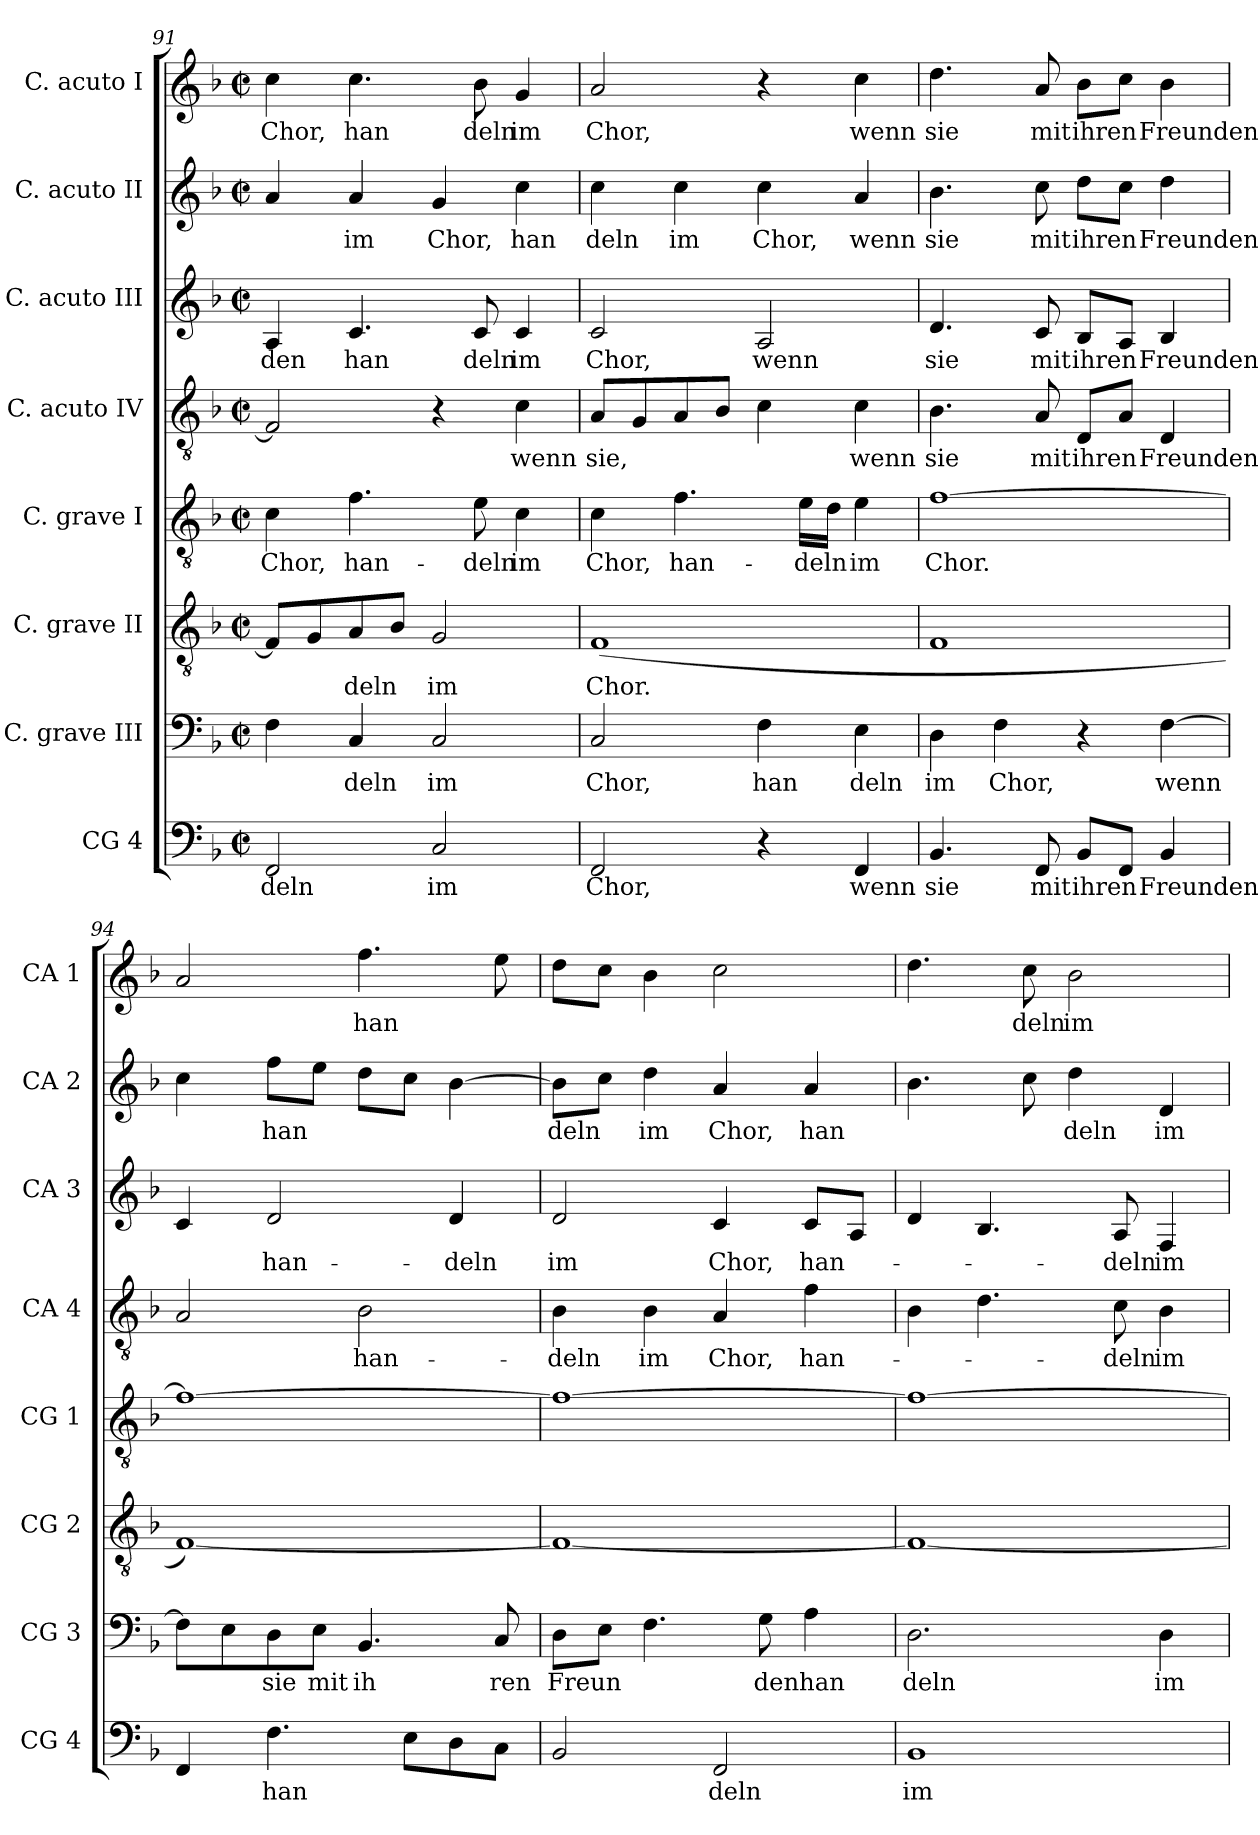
**kern	**text	**kern	**text	**kern	**text	**kern	**text	**kern	**text	**kern	**text	**kern	**text	**kern	**text
*part8	*part8	*part7	*part7	*part6	*part6	*part5	*part5	*part4	*part4	*part3	*part3	*part2	*part2	*part1	*part1
*staff8	*staff8	*staff7	*staff7	*staff6	*staff6	*staff5	*staff5	*staff4	*staff4	*staff3	*staff3	*staff2	*staff2	*staff1	*staff1
*I"CG 4	*	*I"C. grave III	*	*I"C. grave II	*	*I"C. grave I	*	*I"C. acuto IV	*	*I"C. acuto III	*	*I"C. acuto II	*	*I"C. acuto I	*
*I'CG 4	*	*I'CG 3	*	*I'CG 2	*	*I'CG 1	*	*I'CA 4	*	*I'CA 3	*	*I'CA 2	*	*I'CA 1	*
*clefF4	*	*clefF4	*	*clefGv2	*	*clefGv2	*	*clefGv2	*	*clefG2	*	*clefG2	*	*clefG2	*
*ITrd-3c-5	*	*ITrd-3c-5	*	*	*	*ITrd-3c-5	*	*ITrd-3c-5	*	*ITrd-3c-5	*	*ITrd-3c-5	*	*ITrd-3c-5	*
*k[b-e-]	*	*k[b-e-]	*	*k[b-]	*	*k[b-e-]	*	*k[b-e-]	*	*k[b-e-]	*	*k[b-e-]	*	*k[b-e-]	*
*B-:	*	*B-:	*	*F:	*	*B-:	*	*B-:	*	*B-:	*	*B-:	*	*B-:	*
*M2/2	*	*M2/2	*	*M2/2	*	*M2/2	*	*M2/2	*	*M2/2	*	*M2/2	*	*M2/2	*
*met(c|)	*	*met(c|)	*	*met(c|)	*	*met(c|)	*	*met(c|)	*	*met(c|)	*	*met(c|)	*	*met(c|)	*
=91	=91	=91	=91	=91	=91	=91	=91	=91	=91	=91	=91	=91	=91	=91	=91
!	!LO:LY:b:cj	!	!	!	!	!	!LO:LY:b:cj	!	!	!	!LO:LY:b:cj	!	!	!	!LO:LY:b:cj
2BB-/	deln	4B-\	.	8F/L]	.	4f\	Chor,	2B-/]	.	4d/	den	4dd/	.	4ff\	Chor,
.	.	.	.	8G/	.	.	.	.	.	.	.	.	.	.	.
!	!	!	!LO:LY:b:cj	!	!LO:LY:b	!	!LO:LY:b:cj	!	!	!	!LO:LY:b:cj	!	!LO:LY:b:cj	!	!LO:LY:b:cj
.	.	4F/	deln	8A/	deln	4.b-\	han-	.	.	4.f/	han	4dd/	im	4.ff\	han
.	.	.	.	8B-/J	.	.	.	.	.	.	.	.	.	.	.
!	!LO:LY:b:cj	!	!LO:LY:b:cj	!	!LO:LY:b:cj	!	!	!	!	!	!	!	!LO:LY:b:cj	!	!
2F/	im	2F/	im	2G/	im	.	.	4r	.	.	.	4cc/	Chor,	.	.
!	!	!	!	!	!	!	!LO:LY:b:cj	!	!	!	!LO:LY:b:cj	!	!	!	!LO:LY:b:cj
.	.	.	.	.	.	8a\	-deln	.	.	8f/	deln	.	.	8ee-\	deln
!	!	!	!	!	!	!	!LO:LY:b:cj	!	!LO:LY:b:cj	!	!LO:LY:b:cj	!	!LO:LY:b:cj	!	!LO:LY:b:cj
.	.	.	.	.	.	4f\	im	4f\	wenn	4f/	im	4ff\	han	4cc/	im
=92	=92	=92	=92	=92	=92	=92	=92	=92	=92	=92	=92	=92	=92	=92	=92
!	!LO:LY:b:cj	!	!LO:LY:b:cj	!	!LO:LY:b	!	!LO:LY:b:cj	!	!LO:LY:b	!	!LO:LY:b:cj	!	!LO:LY:b:cj	!	!LO:LY:b:cj
2BB-/	Chor,	2F/	Chor,	(>1F	Chor.	4f\	Chor,	8d/L	sie,	2f/	Chor,	4ff\	deln	2dd/	Chor,
.	.	.	.	.	.	.	.	8c/	.	.	.	.	.	.	.
!	!	!	!	!	!	!	!LO:LY:b:cj	!	!	!	!	!	!LO:LY:b:cj	!	!
.	.	.	.	.	.	4.b-\	han-	8d/	.	.	.	4ff\	im	.	.
.	.	.	.	.	.	.	.	8e-/J	.	.	.	.	.	.	.
!	!	!	!LO:LY:b:cj	!	!	!	!	!	!	!	!LO:LY:b:cj	!	!LO:LY:b:cj	!	!
4r	.	4B-\	han	.	.	.	.	4f\	.	2d/	wenn	4ff\	Chor,	4r	.
!	!	!	!	!	!	!	!LO:LY:b	!	!	!	!	!	!	!	!
.	.	.	.	.	.	16a\L	-deln	.	.	.	.	.	.	.	.
.	.	.	.	.	.	16g\J	.	.	.	.	.	.	.	.	.
!	!LO:LY:b:cj	!	!LO:LY:b:cj	!	!	!	!LO:LY:b:cj	!	!LO:LY:b:cj	!	!	!	!LO:LY:b:cj	!	!LO:LY:b:cj
4BB-/	wenn	4A\	deln	.	.	4a\	im	4f\	wenn	.	.	4dd/	wenn	4ff\	wenn
!!LO:LB:g=z
=93	=93	=93	=93	=93	=93	=93	=93	=93	=93	=93	=93	=93	=93	=93	=93
!	!LO:LY:b:cj	!	!LO:LY:b:cj	!	!	!	!LO:LY:b	!	!LO:LY:b:cj	!	!LO:LY:b:cj	!	!LO:LY:b:cj	!	!LO:LY:b:cj
4.E-/	sie	4G\	im	1F	.	[>1b-	Chor.	4.e-\	sie	4.g/	sie	4.ee-\	sie	4.gg\	sie
!	!	!	!LO:LY:b:cj	!	!	!	!	!	!	!	!	!	!	!	!
.	.	4B-\	Chor,	.	.	.	.	.	.	.	.	.	.	.	.
!	!LO:LY:b:cj	!	!	!	!	!	!	!	!LO:LY:b:cj	!	!LO:LY:b:cj	!	!LO:LY:b:cj	!	!LO:LY:b:cj
8BB-/	mit	.	.	.	.	.	.	8d/	mit	8f/	mit	8ff\	mit	8dd/	mit
!	!LO:LY:b	!	!	!	!	!	!	!	!LO:LY:b	!	!LO:LY:b	!	!LO:LY:b	!	!LO:LY:b
8E-/L	ihren	4r	.	.	.	.	.	8G/L	ihren	8e-/L	ihren	8gg\L	ihren	8ee-\L	ihren
8BB-/J	.	.	.	.	.	.	.	8d/J	.	8d/J	.	8ff\J	.	8ff\J	.
!	!LO:LY:b:cj	!	!LO:LY:b	!	!	!	!	!	!LO:LY:b:cj	!	!LO:LY:b:cj	!	!LO:LY:b:cj	!	!LO:LY:b:cj
4E-/	Freunden	[>4B-\	wenn	.	.	.	.	4G/	Freunden	4e-/	Freunden	4gg\	Freunden	4ee-\	Freunden
=94	=94	=94	=94	=94	=94	=94	=94	=94	=94	=94	=94	=94	=94	=94	=94
4BB-/	.	8B-\L]	.	[<1F)	.	1b-_>	.	2d/	.	4f/	.	4ff\	.	2dd/	.
.	.	8A\	.	.	.	.	.	.	.	.	.	.	.	.	.
!	!LO:LY:b	!	!LO:LY:b:cj	!	!	!	!	!	!	!	!LO:LY:b:cj	!	!LO:LY:b	!	!
4.B-\	han	8G\	sie	.	.	.	.	.	.	2g/	han-	8bb-\L	han	.	.
!	!	!	!LO:LY:b:cj	!	!	!	!	!	!	!	!	!	!	!	!
.	.	8A\J	mit	.	.	.	.	.	.	.	.	8aa\J	.	.	.
!	!	!	!LO:LY:b:cj	!	!	!	!	!	!LO:LY:b:cj	!	!	!	!	!	!LO:LY:b
.	.	4.E-/	ih	.	.	.	.	2e-\	han-	.	.	8gg\L	.	4.bb-\	han
8A\L	.	.	.	.	.	.	.	.	.	.	.	8ff\J	.	.	.
!	!	!	!	!	!	!	!	!	!	!	!LO:LY:b:cj	!	!	!	!
8G\	.	.	.	.	.	.	.	.	.	4g/	-deln	[>4ee-\	.	.	.
!	!	!	!LO:LY:b:cj	!	!	!	!	!	!	!	!	!	!	!	!
8F\J	.	8F/	ren	.	.	.	.	.	.	.	.	.	.	8aa\	.
=95	=95	=95	=95	=95	=95	=95	=95	=95	=95	=95	=95	=95	=95	=95	=95
!	!	!	!LO:LY:b	!	!	!	!	!	!LO:LY:b:cj	!	!LO:LY:b:cj	!	!LO:LY:b	!	!
2E-/	.	8G\L	Freun	1F_<	.	1b-_>	.	4e-\	-deln	2g/	im	8ee-\L]	deln	8gg\L	.
.	.	8A\J	.	.	.	.	.	.	.	.	.	8ff\J	.	8ff\J	.
!	!	!	!	!	!	!	!	!	!LO:LY:b:cj	!	!	!	!LO:LY:b:cj	!	!
.	.	4.B-\	.	.	.	.	.	4e-\	im	.	.	4gg\	im	4ee-\	.
!	!LO:LY:b:cj	!	!	!	!	!	!	!	!LO:LY:b:cj	!	!LO:LY:b:cj	!	!LO:LY:b:cj	!	!
2BB-/	deln	.	.	.	.	.	.	4d/	Chor,	4f/	Chor,	4dd/	Chor,	2ff\	.
!	!	!	!LO:LY:b:cj	!	!	!	!	!	!	!	!	!	!	!	!
.	.	8c\	den	.	.	.	.	.	.	.	.	.	.	.	.
!	!	!	!LO:LY:b:cj	!	!	!	!	!	!LO:LY:b	!	!LO:LY:b	!	!LO:LY:b	!	!
.	.	4d\	han	.	.	.	.	4b-\	han-	8f/L	han-	4dd/	han	.	.
.	.	.	.	.	.	.	.	.	.	8d/J	.	.	.	.	.
=96	=96	=96	=96	=96	=96	=96	=96	=96	=96	=96	=96	=96	=96	=96	=96
!	!LO:LY:b:cj	!	!LO:LY:b:cj	!	!	!	!	!	!	!	!	!	!	!	!
1E-	im	2.G\	deln	1F_<	.	1b-_>	.	4e-\	.	4g/	.	4.ee-\	.	4.gg\	.
.	.	.	.	.	.	.	.	4.g\	.	4.e-/	.	.	.	.	.
!	!	!	!	!	!	!	!	!	!	!	!	!	!	!	!LO:LY:b:cj
.	.	.	.	.	.	.	.	.	.	.	.	8ff\	.	8ff\	deln
!	!	!	!	!	!	!	!	!	!	!	!	!	!LO:LY:b:cj	!	!LO:LY:b:cj
.	.	.	.	.	.	.	.	.	.	.	.	4gg\	deln	2ee-\	im
!	!	!	!	!	!	!	!	!	!LO:LY:b:cj	!	!LO:LY:b:cj	!	!	!	!
.	.	.	.	.	.	.	.	8f\	-deln	8d/	-deln	.	.	.	.
!	!	!	!LO:LY:b:cj	!	!	!	!	!	!LO:LY:b:cj	!	!LO:LY:b:cj	!	!LO:LY:b:cj	!	!
.	.	4G\	im	.	.	.	.	4e-\	im	4B-/	im	4g/	im	.	.
=	=	=	=	=	=	=	=	=	=	=	=	=	=	=	=
*-	*-	*-	*-	*-	*-	*-	*-	*-	*-	*-	*-	*-	*-	*-	*-
